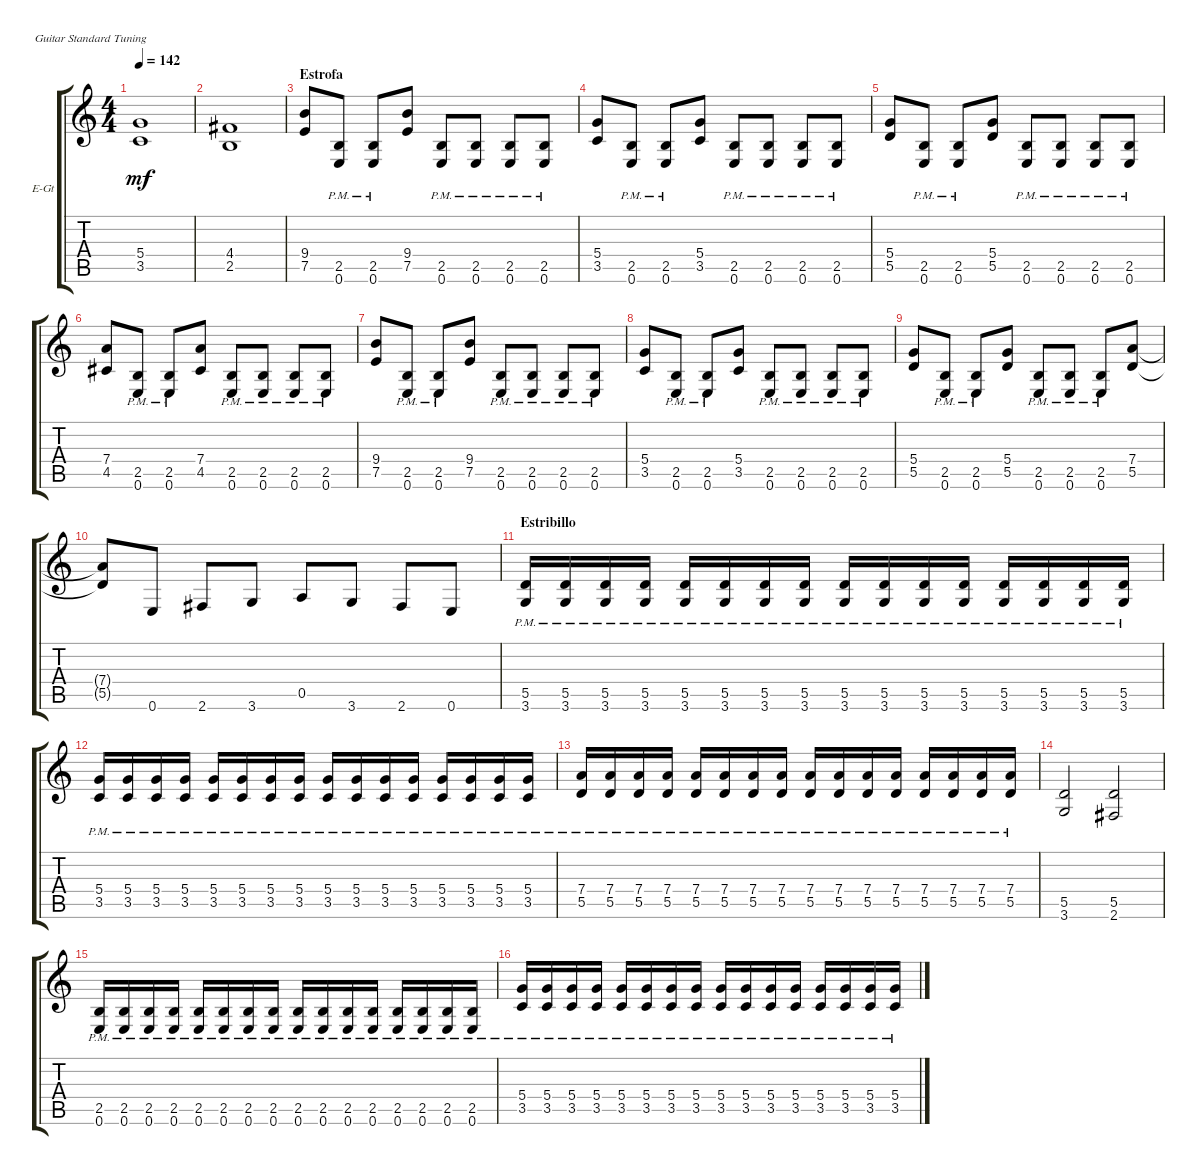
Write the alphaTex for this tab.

\bracketExtendMode groupsimilarinstruments
\firstSystemTrackNameOrientation horizontal
\otherSystemsTrackNameOrientation horizontal
\track ("Guitarra" "E-Gt") {instrument distortionguitar}
\staff {score tabs}
\tuning (E4 B3 G3 D3 A2 E2)
\ts (4 4)
\tempo 142
\clef g2
\ks c
(3.5 5.4).1{dy mf} |
(2.5 4.4).1 |
\section ("" "Estrofa")
(7.5 9.4).8 (0.6{pm} 2.5{pm}).8 (0.6{pm} 2.5{pm}).8 (7.5 9.4).8 (0.6{pm} 2.5{pm}).8 (0.6{pm} 2.5{pm}).8 (0.6{pm} 2.5{pm}).8 (0.6{pm} 2.5{pm}).8 |
(3.5 5.4).8 (0.6{pm} 2.5{pm}).8 (0.6{pm} 2.5{pm}).8 (3.5 5.4).8 (0.6{pm} 2.5{pm}).8 (0.6{pm} 2.5{pm}).8 (0.6{pm} 2.5{pm}).8 (0.6{pm} 2.5{pm}).8 |
(5.5 5.4).8 (0.6{pm} 2.5{pm}).8 (0.6{pm} 2.5{pm}).8 (5.5 5.4).8 (0.6{pm} 2.5{pm}).8 (0.6{pm} 2.5{pm}).8 (0.6{pm} 2.5{pm}).8 (0.6{pm} 2.5{pm}).8 |
(4.5 7.4).8 (0.6{pm} 2.5{pm}).8 (0.6{pm} 2.5{pm}).8 (4.5 7.4).8 (0.6{pm} 2.5{pm}).8 (0.6{pm} 2.5{pm}).8 (0.6{pm} 2.5{pm}).8 (0.6{pm} 2.5{pm}).8 |
(7.5 9.4).8 (0.6{pm} 2.5{pm}).8 (0.6{pm} 2.5{pm}).8 (7.5 9.4).8 (0.6{pm} 2.5{pm}).8 (0.6{pm} 2.5{pm}).8 (0.6{pm} 2.5{pm}).8 (0.6{pm} 2.5{pm}).8 |
(3.5 5.4).8 (0.6{pm} 2.5{pm}).8 (0.6{pm} 2.5{pm}).8 (3.5 5.4).8 (0.6{pm} 2.5{pm}).8 (0.6{pm} 2.5{pm}).8 (0.6{pm} 2.5{pm}).8 (0.6{pm} 2.5{pm}).8 |
(5.5 5.4).8 (0.6{pm} 2.5{pm}).8 (0.6{pm} 2.5{pm}).8 (5.5 5.4).8 (0.6{pm} 2.5{pm}).8 (0.6{pm} 2.5{pm}).8 (0.6{pm} 2.5{pm}).8 (5.5 7.4).8 |
(5.5{t} 7.4{t}).8 0.6.8 2.6.8 3.6.8 0.5.8 3.6.8 2.6.8 0.6.8 |
\section ("" "Estribillo")
(3.6{pm} 5.5{pm}).16 (3.6{pm} 5.5{pm}).16 (3.6{pm} 5.5{pm}).16 (3.6{pm} 5.5{pm}).16 (3.6{pm} 5.5{pm}).16 (3.6{pm} 5.5{pm}).16 (3.6{pm} 5.5{pm}).16 (3.6{pm} 5.5{pm}).16 (3.6{pm} 5.5{pm}).16 (3.6{pm} 5.5{pm}).16 (3.6{pm} 5.5{pm}).16 (3.6{pm} 5.5{pm}).16 (3.6{pm} 5.5{pm}).16 (3.6{pm} 5.5{pm}).16 (3.6{pm} 5.5{pm}).16 (3.6{pm} 5.5{pm}).16 |
(3.5{pm} 5.4{pm}).16 (3.5{pm} 5.4{pm}).16 (3.5{pm} 5.4{pm}).16 (3.5{pm} 5.4{pm}).16 (3.5{pm} 5.4{pm}).16 (3.5{pm} 5.4{pm}).16 (3.5{pm} 5.4{pm}).16 (3.5{pm} 5.4{pm}).16 (3.5{pm} 5.4{pm}).16 (3.5{pm} 5.4{pm}).16 (3.5{pm} 5.4{pm}).16 (3.5{pm} 5.4{pm}).16 (3.5{pm} 5.4{pm}).16 (3.5{pm} 5.4{pm}).16 (3.5{pm} 5.4{pm}).16 (3.5{pm} 5.4{pm}).16 |
(5.5{pm} 7.4{pm}).16 (5.5{pm} 7.4{pm}).16 (5.5{pm} 7.4{pm}).16 (5.5{pm} 7.4{pm}).16 (5.5{pm} 7.4{pm}).16 (5.5{pm} 7.4{pm}).16 (5.5{pm} 7.4{pm}).16 (5.5{pm} 7.4{pm}).16 (5.5{pm} 7.4{pm}).16 (5.5{pm} 7.4{pm}).16 (5.5{pm} 7.4{pm}).16 (5.5{pm} 7.4{pm}).16 (5.5{pm} 7.4{pm}).16 (5.5{pm} 7.4{pm}).16 (5.5{pm} 7.4{pm}).16 (5.5{pm} 7.4{pm}).16 |
(3.6 5.5).2 (2.6 5.5).2 |
(0.6{pm} 2.5{pm}).16 (0.6{pm} 2.5{pm}).16 (0.6{pm} 2.5{pm}).16 (0.6{pm} 2.5{pm}).16 (0.6{pm} 2.5{pm}).16 (0.6{pm} 2.5{pm}).16 (0.6{pm} 2.5{pm}).16 (0.6{pm} 2.5{pm}).16 (0.6{pm} 2.5{pm}).16 (0.6{pm} 2.5{pm}).16 (0.6{pm} 2.5{pm}).16 (0.6{pm} 2.5{pm}).16 (0.6{pm} 2.5{pm}).16 (0.6{pm} 2.5{pm}).16 (0.6{pm} 2.5{pm}).16 (0.6{pm} 2.5{pm}).16 |
(3.5{pm} 5.4{pm}).16 (3.5{pm} 5.4{pm}).16 (3.5{pm} 5.4{pm}).16 (3.5{pm} 5.4{pm}).16 (3.5{pm} 5.4{pm}).16 (3.5{pm} 5.4{pm}).16 (3.5{pm} 5.4{pm}).16 (3.5{pm} 5.4{pm}).16 (3.5{pm} 5.4{pm}).16 (3.5{pm} 5.4{pm}).16 (3.5{pm} 5.4{pm}).16 (3.5{pm} 5.4{pm}).16 (3.5{pm} 5.4{pm}).16 (3.5{pm} 5.4{pm}).16 (3.5{pm} 5.4{pm}).16 (3.5{pm} 5.4{pm}).16
